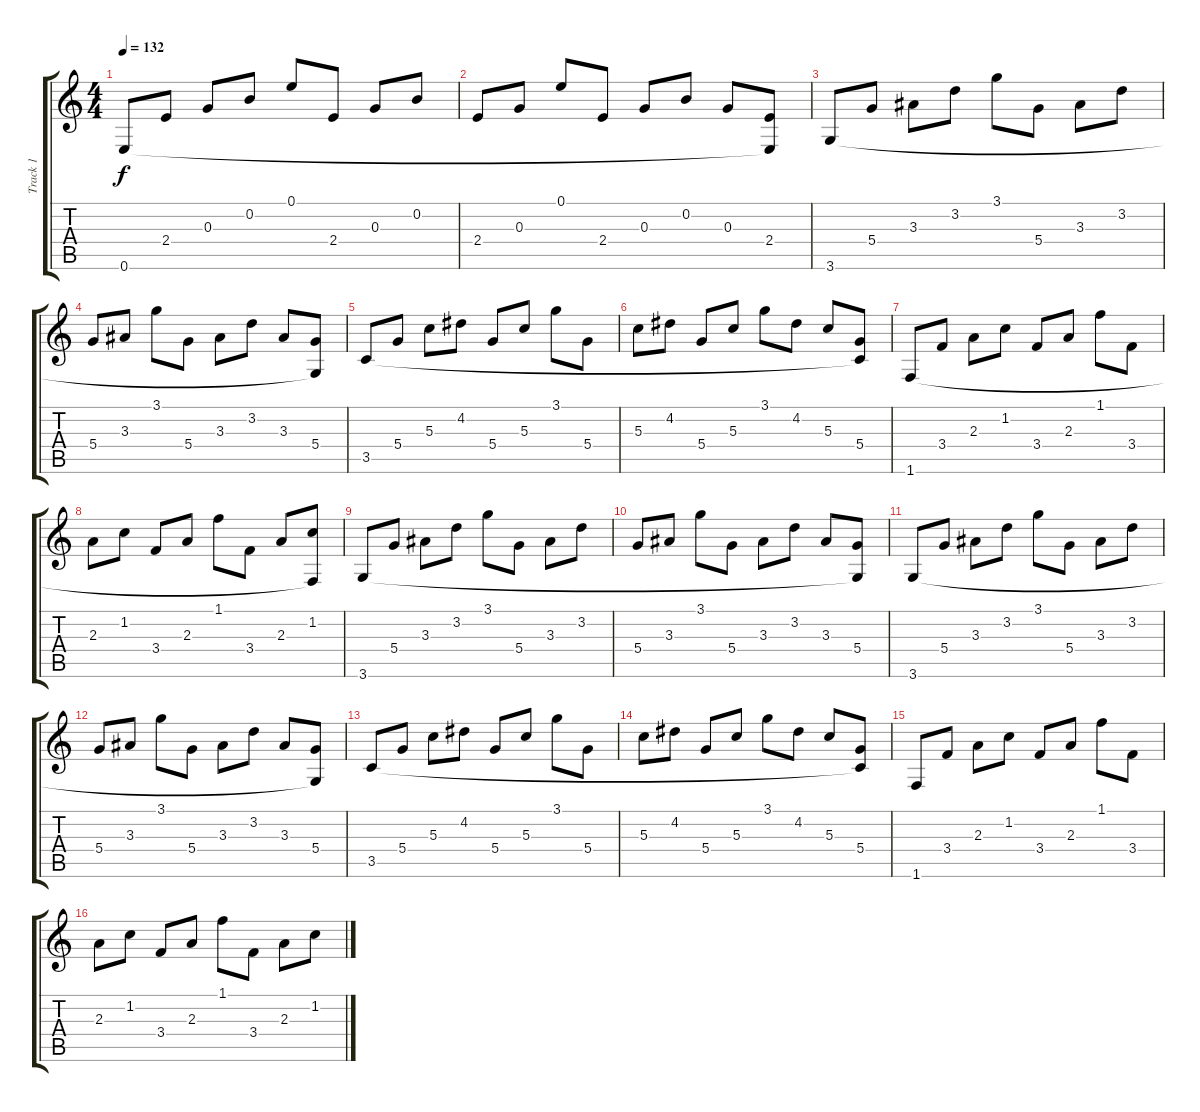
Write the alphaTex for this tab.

\track ("Track 1" "Track 1") {instrument acousticguitarnylon}
\staff {score tabs}
\tuning (E4 B3 G3 D3 A2 E2) {hide}
\ts (4 4)
\tempo 132
\clef g2
\ks c
0.6.8{dy f} 2.4.8 0.3.8 0.2.8 0.1.8 2.4.8 0.3.8 0.2.8 |
2.4.8 0.3.8 0.1.8 2.4.8 0.3.8 0.2.8 0.3.8 (2.4 0.6{t}).8 |
3.6.8 5.4.8 3.3.8 3.2.8 3.1.8 5.4.8 3.3.8 3.2.8 |
5.4.8 3.3.8 3.1.8 5.4.8 3.3.8 3.2.8 3.3.8 (5.4 3.6{t}).8 |
3.5.8 5.4.8 5.3.8 4.2.8 5.4.8 5.3.8 3.1.8 5.4.8 |
5.3.8 4.2.8 5.4.8 5.3.8 3.1.8 4.2.8 5.3.8 (5.4 3.5{t}).8 |
1.6.8 3.4.8 2.3.8 1.2.8 3.4.8 2.3.8 1.1.8 3.4.8 |
2.3.8 1.2.8 3.4.8 2.3.8 1.1.8 3.4.8 2.3.8 (1.2 1.6{t}).8 |
3.6.8 5.4.8 3.3.8 3.2.8 3.1.8 5.4.8 3.3.8 3.2.8 |
5.4.8 3.3.8 3.1.8 5.4.8 3.3.8 3.2.8 3.3.8 (5.4 3.6{t}).8 |
3.6.8 5.4.8 3.3.8 3.2.8 3.1.8 5.4.8 3.3.8 3.2.8 |
5.4.8 3.3.8 3.1.8 5.4.8 3.3.8 3.2.8 3.3.8 (5.4 3.6{t}).8 |
3.5.8 5.4.8 5.3.8 4.2.8 5.4.8 5.3.8 3.1.8 5.4.8 |
5.3.8 4.2.8 5.4.8 5.3.8 3.1.8 4.2.8 5.3.8 (5.4 3.5{t}).8 |
1.6.8 3.4.8 2.3.8 1.2.8 3.4.8 2.3.8 1.1.8 3.4.8 |
2.3.8 1.2.8 3.4.8 2.3.8 1.1.8 3.4.8 2.3.8 1.2.8
